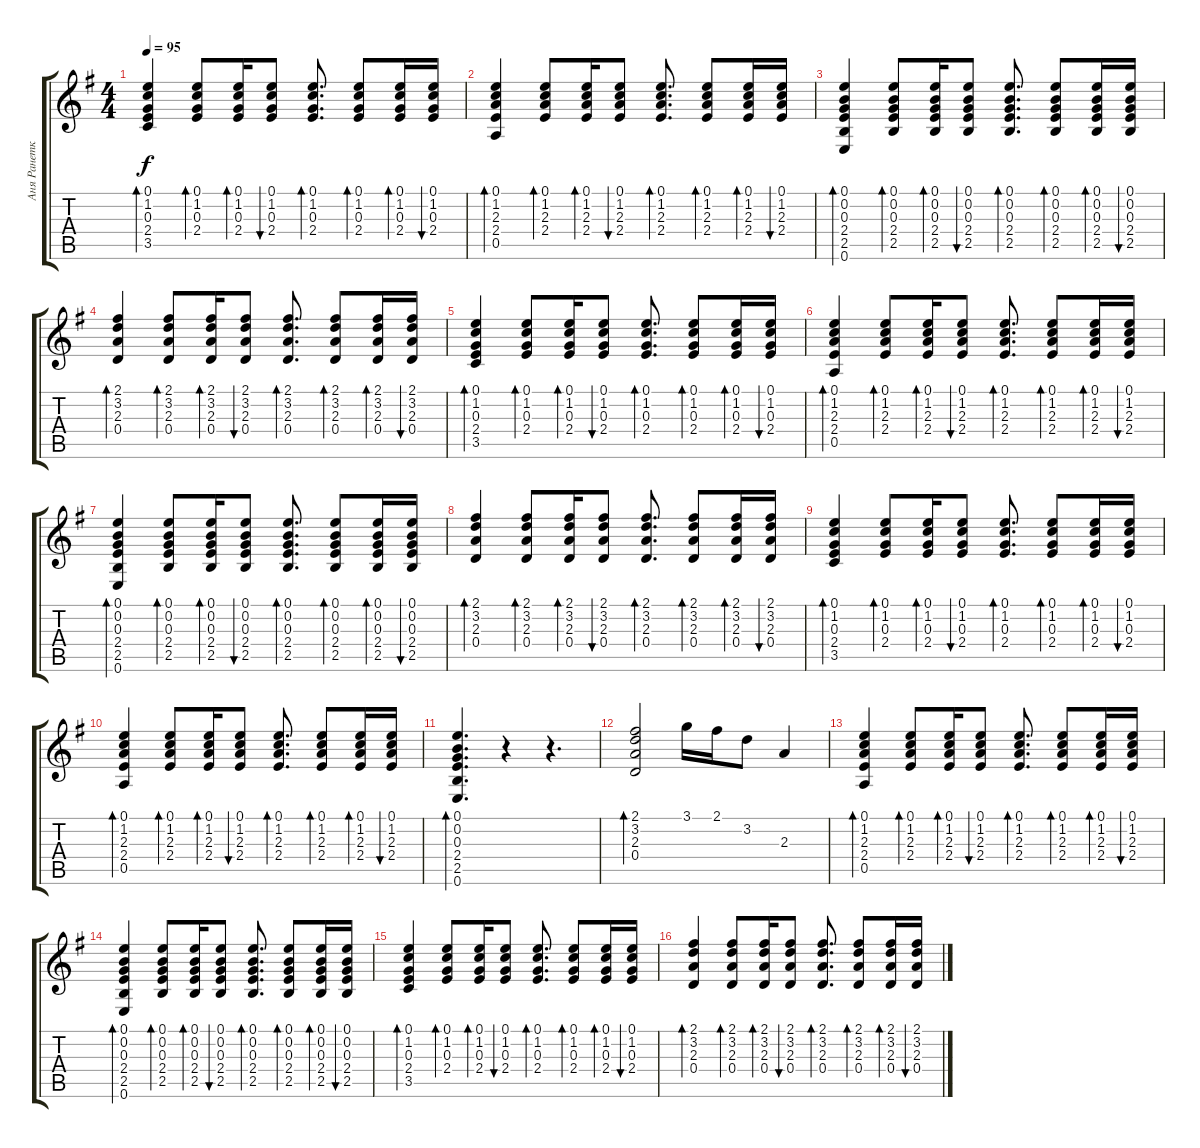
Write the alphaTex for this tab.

\track ("Аня Ранетка" "Аня Ранетк") {instrument electricguitarclean}
\staff {score tabs}
\tuning (E4 B3 G3 D3 A2 E2) {hide}
\ts (4 4)
\tempo 95
\clef g2
\ks eminor
(0.1 1.2 0.3 2.4 3.5).4{bd 30 dy f} (0.1 1.2 0.3 2.4).8{bd 30} (0.1 1.2 0.3 2.4).16{bd 30} (0.1 1.2 0.3 2.4).8{bu 30} (0.1 1.2 0.3 2.4).8{d bd 30} (0.1 1.2 0.3 2.4).8{bd 30} (0.1 1.2 0.3 2.4).16{bd 30} (0.1 1.2 0.3 2.4).16{bu 30} |
(0.1 1.2 2.3 2.4 0.5).4{bd 30} (0.1 1.2 2.3 2.4).8{bd 30} (0.1 1.2 2.3 2.4).16{bd 30} (0.1 1.2 2.3 2.4).8{bu 30} (0.1 1.2 2.3 2.4).8{d bd 30} (0.1 1.2 2.3 2.4).8{bd 30} (0.1 1.2 2.3 2.4).16{bd 30} (0.1 1.2 2.3 2.4).16{bu 30} |
(0.1 0.2 0.3 2.4 2.5 0.6).4{bd 30} (0.1 0.2 0.3 2.4 2.5).8{bd 30} (0.1 0.2 0.3 2.4 2.5).16{bd 30} (0.1 0.2 0.3 2.4 2.5).8{bu 30} (0.1 0.2 0.3 2.4 2.5).8{d bd 30} (0.1 0.2 0.3 2.4 2.5).8{bd 30} (0.1 0.2 0.3 2.4 2.5).16{bd 30} (0.1 0.2 0.3 2.4 2.5).16{bu 30} |
(2.1 3.2 2.3 0.4).4{bd 30} (2.1 3.2 2.3 0.4).8{bd 30} (2.1 3.2 2.3 0.4).16{bd 30} (2.1 3.2 2.3 0.4).8{bu 30} (2.1 3.2 2.3 0.4).8{d bd 30} (2.1 3.2 2.3 0.4).8{bd 30} (2.1 3.2 2.3 0.4).16{bd 30} (2.1 3.2 2.3 0.4).16{bu 30} |
(0.1 1.2 0.3 2.4 3.5).4{bd 30} (0.1 1.2 0.3 2.4).8{bd 30} (0.1 1.2 0.3 2.4).16{bd 30} (0.1 1.2 0.3 2.4).8{bu 30} (0.1 1.2 0.3 2.4).8{d bd 30} (0.1 1.2 0.3 2.4).8{bd 30} (0.1 1.2 0.3 2.4).16{bd 30} (0.1 1.2 0.3 2.4).16{bu 30} |
(0.1 1.2 2.3 2.4 0.5).4{bd 30} (0.1 1.2 2.3 2.4).8{bd 30} (0.1 1.2 2.3 2.4).16{bd 30} (0.1 1.2 2.3 2.4).8{bu 30} (0.1 1.2 2.3 2.4).8{d bd 30} (0.1 1.2 2.3 2.4).8{bd 30} (0.1 1.2 2.3 2.4).16{bd 30} (0.1 1.2 2.3 2.4).16{bu 30} |
(0.1 0.2 0.3 2.4 2.5 0.6).4{bd 30} (0.1 0.2 0.3 2.4 2.5).8{bd 30} (0.1 0.2 0.3 2.4 2.5).16{bd 30} (0.1 0.2 0.3 2.4 2.5).8{bu 30} (0.1 0.2 0.3 2.4 2.5).8{d bd 30} (0.1 0.2 0.3 2.4 2.5).8{bd 30} (0.1 0.2 0.3 2.4 2.5).16{bd 30} (0.1 0.2 0.3 2.4 2.5).16{bu 30} |
(2.1 3.2 2.3 0.4).4{bd 30} (2.1 3.2 2.3 0.4).8{bd 30} (2.1 3.2 2.3 0.4).16{bd 30} (2.1 3.2 2.3 0.4).8{bu 30} (2.1 3.2 2.3 0.4).8{d bd 30} (2.1 3.2 2.3 0.4).8{bd 30} (2.1 3.2 2.3 0.4).16{bd 30} (2.1 3.2 2.3 0.4).16{bu 30} |
(0.1 1.2 0.3 2.4 3.5).4{bd 30} (0.1 1.2 0.3 2.4).8{bd 30} (0.1 1.2 0.3 2.4).16{bd 30} (0.1 1.2 0.3 2.4).8{bu 30} (0.1 1.2 0.3 2.4).8{d bd 30} (0.1 1.2 0.3 2.4).8{bd 30} (0.1 1.2 0.3 2.4).16{bd 30} (0.1 1.2 0.3 2.4).16{bu 30} |
(0.1 1.2 2.3 2.4 0.5).4{bd 30} (0.1 1.2 2.3 2.4).8{bd 30} (0.1 1.2 2.3 2.4).16{bd 30} (0.1 1.2 2.3 2.4).8{bu 30} (0.1 1.2 2.3 2.4).8{d bd 30} (0.1 1.2 2.3 2.4).8{bd 30} (0.1 1.2 2.3 2.4).16{bd 30} (0.1 1.2 2.3 2.4).16{bu 30} |
(0.1 0.2 0.3 2.4 2.5 0.6).4{d bd 30} r.4 r.4{d} |
(2.1 3.2 2.3 0.4).2{bd 30} 3.1.16 2.1.16 3.2.8 2.3.4 |
(0.1 1.2 2.3 2.4 0.5).4{bd 30} (0.1 1.2 2.3 2.4).8{bd 30} (0.1 1.2 2.3 2.4).16{bd 30} (0.1 1.2 2.3 2.4).8{bu 30} (0.1 1.2 2.3 2.4).8{d bd 30} (0.1 1.2 2.3 2.4).8{bd 30} (0.1 1.2 2.3 2.4).16{bd 30} (0.1 1.2 2.3 2.4).16{bu 30} |
(0.1 0.2 0.3 2.4 2.5 0.6).4{bd 30} (0.1 0.2 0.3 2.4 2.5).8{bd 30} (0.1 0.2 0.3 2.4 2.5).16{bd 30} (0.1 0.2 0.3 2.4 2.5).8{bu 30} (0.1 0.2 0.3 2.4 2.5).8{d bd 30} (0.1 0.2 0.3 2.4 2.5).8{bd 30} (0.1 0.2 0.3 2.4 2.5).16{bd 30} (0.1 0.2 0.3 2.4 2.5).16{bu 30} |
(0.1 1.2 0.3 2.4 3.5).4{bd 30} (0.1 1.2 0.3 2.4).8{bd 30} (0.1 1.2 0.3 2.4).16{bd 30} (0.1 1.2 0.3 2.4).8{bu 30} (0.1 1.2 0.3 2.4).8{d bd 30} (0.1 1.2 0.3 2.4).8{bd 30} (0.1 1.2 0.3 2.4).16{bd 30} (0.1 1.2 0.3 2.4).16{bu 30} |
(2.1 3.2 2.3 0.4).4{bd 30} (2.1 3.2 2.3 0.4).8{bd 30} (2.1 3.2 2.3 0.4).16{bd 30} (2.1 3.2 2.3 0.4).8{bu 30} (2.1 3.2 2.3 0.4).8{d bd 30} (2.1 3.2 2.3 0.4).8{bd 30} (2.1 3.2 2.3 0.4).16{bd 30} (2.1 3.2 2.3 0.4).16{bu 30}
